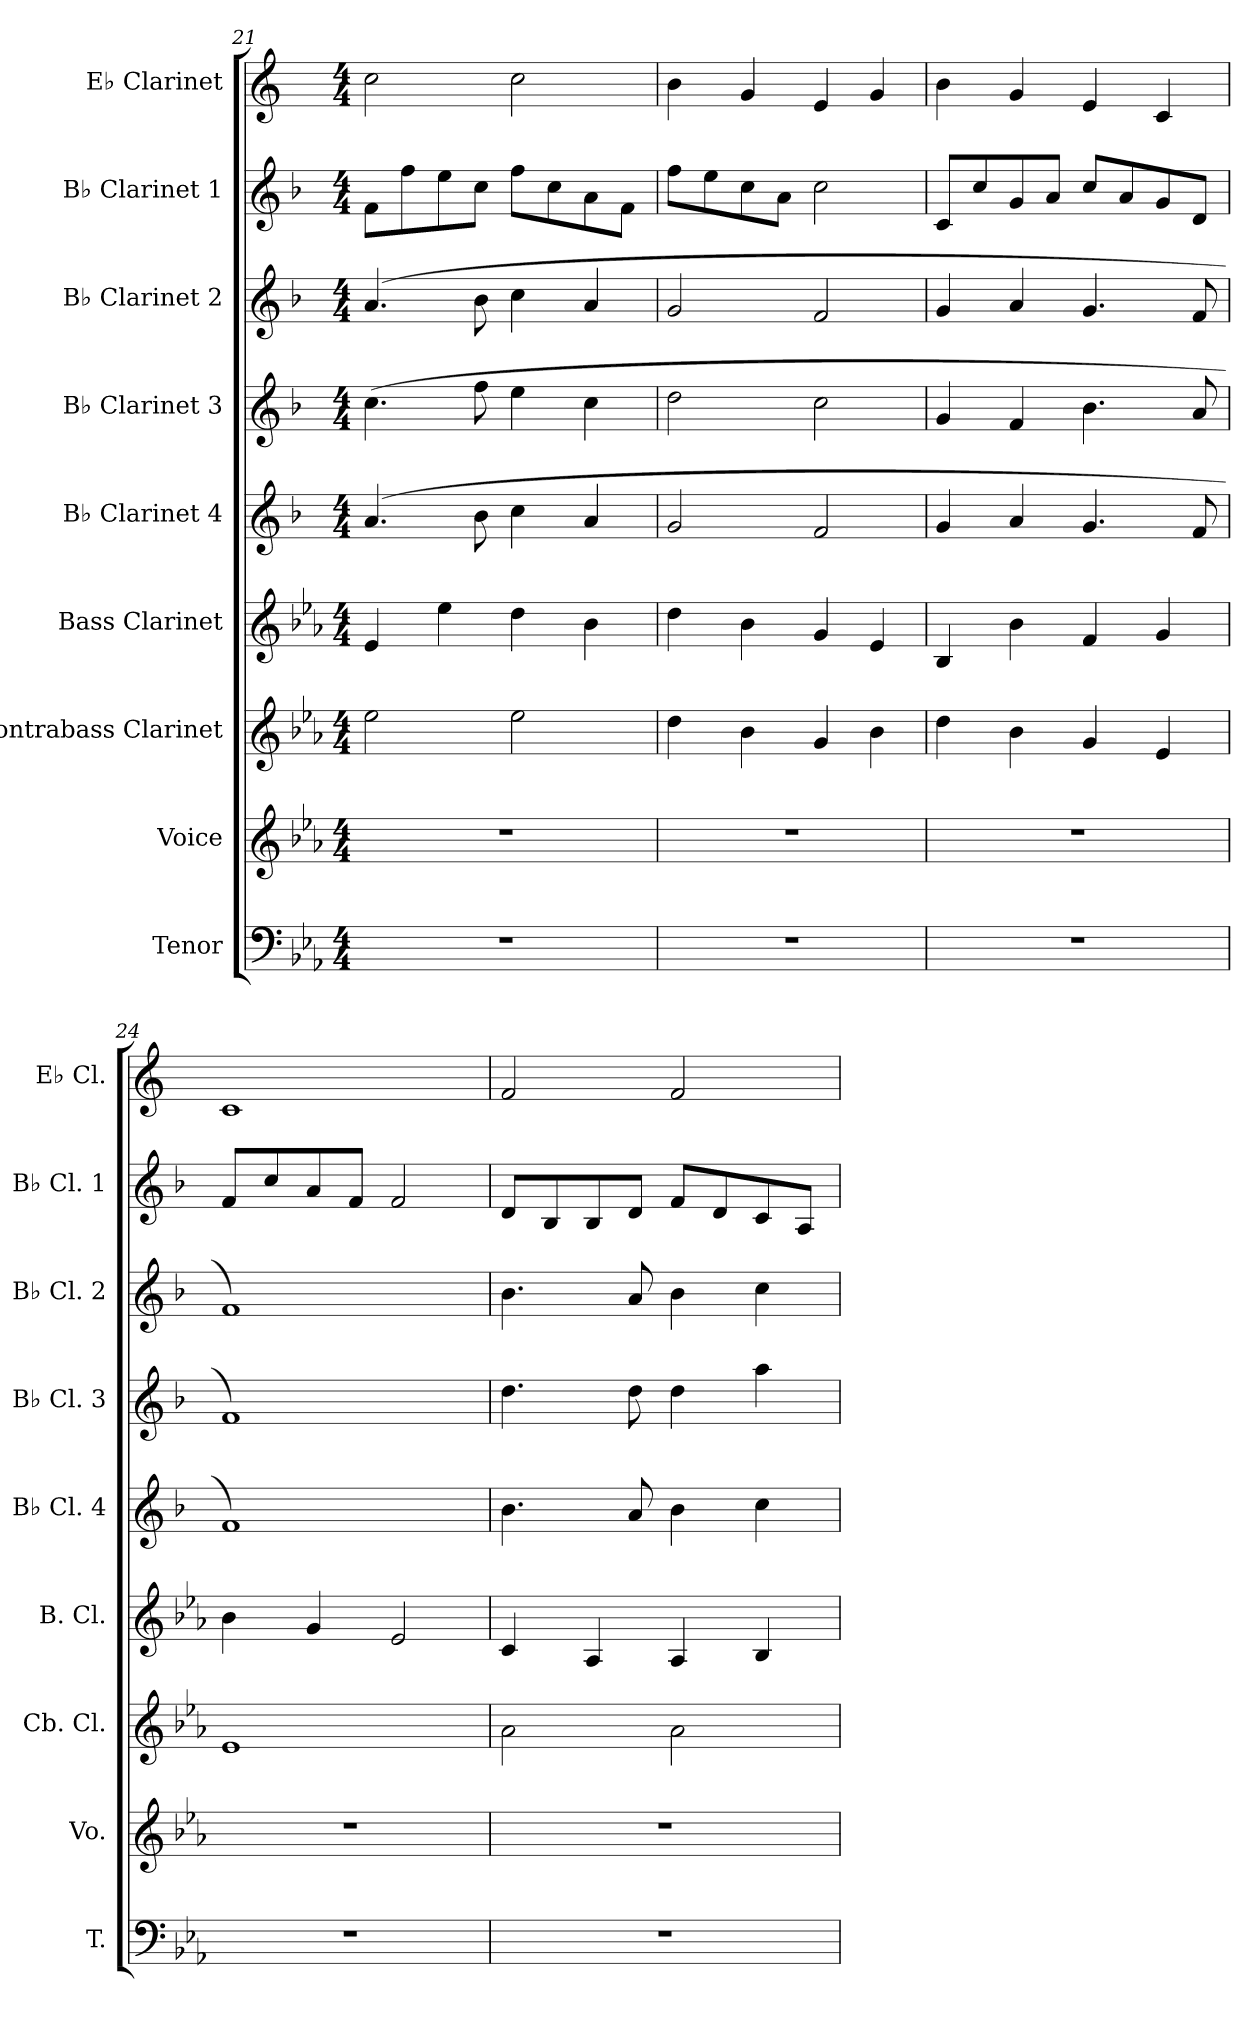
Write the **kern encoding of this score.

**kern	**kern	**kern	**kern	**kern	**kern	**kern	**kern	**kern
*part9	*part8	*part7	*part6	*part5	*part4	*part3	*part2	*part1
*staff9	*staff8	*staff7	*staff6	*staff5	*staff4	*staff3	*staff2	*staff1
*I"Tenor	*I"Voice	*I"Contrabass Clarinet	*I"Bass Clarinet	*I"B♭ Clarinet 4	*I"B♭ Clarinet 3	*I"B♭ Clarinet 2	*I"B♭ Clarinet 1	*I"E♭ Clarinet
*I'T.	*I'Vo.	*I'Cb. Cl.	*I'B. Cl.	*I'B♭ Cl. 4	*I'B♭ Cl. 3	*I'B♭ Cl. 2	*I'B♭ Cl. 1	*I'E♭ Cl.
*clefF4	*clefG2	*clefG2	*clefG2	*clefG2	*clefG2	*clefG2	*clefG2	*clefG2
*	*	*ITrd15c26	*ITrd8c14	*ITrd1c2	*ITrd1c2	*ITrd1c2	*ITrd1c2	*ITrd-2c-3
*k[b-e-a-]	*k[b-e-a-]	*k[b-e-a-]	*k[b-e-a-]	*k[b-e-a-]	*k[b-e-a-]	*k[b-e-a-]	*k[b-e-a-]	*k[b-e-a-]
*M4/4	*M4/4	*M4/4	*M4/4	*M4/4	*M4/4	*M4/4	*M4/4	*M4/4
=21	=21	=21	=21	=21	=21	=21	=21	=21
1r	1r	2E-\	4E-/	(4.g/	(4.b-\	(4.g/	8e-\L	2ee-\
.	.	.	.	.	.	.	8ee-\	.
.	.	.	4e-\	.	.	.	8dd\	.
.	.	.	.	8a-\	8ee-\	8a-\	8b-\J	.
.	.	2E-\	4d\	4b-\	4dd\	4b-\	8ee-\L	2ee-\
.	.	.	.	.	.	.	8b-\	.
.	.	.	4B-\	4g/	4b-\	4g/	8g\	.
.	.	.	.	.	.	.	8e-\J	.
!!LO:PB:g=z
=22	=22	=22	=22	=22	=22	=22	=22	=22
1r	1r	4D\	4d\	2f/	2cc\	2f/	8ee-\L	4dd\
.	.	.	.	.	.	.	8dd\	.
.	.	4BB-\	4B-\	.	.	.	8b-\	4b-/
.	.	.	.	.	.	.	8g\J	.
.	.	4GG/	4G/	2e-/	2b-\	2e-/	2b-\	4g/
.	.	4BB-\	4E-/	.	.	.	.	4b-/
=23	=23	=23	=23	=23	=23	=23	=23	=23
1r	1r	4D\	4BB-/	4f/	4f/	4f/	8B-/L	4dd\
.	.	.	.	.	.	.	8b-/	.
.	.	4BB-\	4B-\	4g/	4e-/	4g/	8f/	4b-/
.	.	.	.	.	.	.	8g/J	.
.	.	4GG/	4F/	4.f/	4.a-\	4.f/	8b-/L	4g/
.	.	.	.	.	.	.	8g/	.
.	.	4EE-/	4G/	.	.	.	8f/	4e-/
.	.	.	.	8e-/	8g/	8e-/	8c/J	.
=24	=24	=24	=24	=24	=24	=24	=24	=24
1r	1r	1EE-	4B-\	1e-)	1e-)	1e-)	8e-/L	1e-
.	.	.	.	.	.	.	8b-/	.
.	.	.	4G/	.	.	.	8g/	.
.	.	.	.	.	.	.	8e-/J	.
.	.	.	2E-/	.	.	.	2e-/	.
=25	=25	=25	=25	=25	=25	=25	=25	=25
1r	1r	2AA-\	4C/	4.a-\	4.cc\	4.a-\	8c/L	2a-/
.	.	.	.	.	.	.	8A-/	.
.	.	.	4AA-/	.	.	.	8A-/	.
.	.	.	.	8g/	8cc\	8g/	8c/J	.
.	.	2AA-\	4AA-/	4a-\	4cc\	4a-\	8e-/L	2a-/
.	.	.	.	.	.	.	8c/	.
.	.	.	4BB-/	4b-\	4gg\	4b-\	8B-/	.
.	.	.	.	.	.	.	8G/J	.
=	=	=	=	=	=	=	=	=
*-	*-	*-	*-	*-	*-	*-	*-	*-
